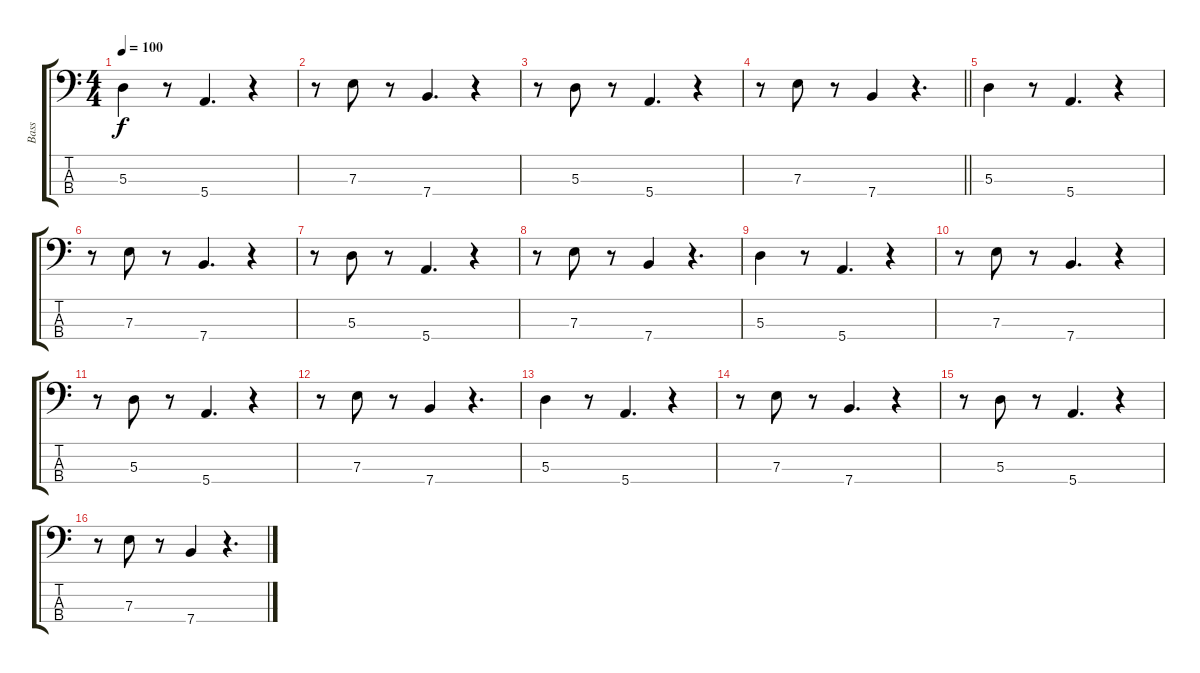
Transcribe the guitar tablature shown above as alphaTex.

\track ("Bass" "Bass") {instrument electricbassfinger}
\staff {score tabs}
\tuning (G2 D2 A1 E1) {hide}
\ts (4 4)
\tempo 100
\clef f4
\ks c
5.3.4{dy f} r.8 5.4.4{d} r.4 |
r.8 7.3.8 r.8 7.4.4{d} r.4 |
r.8 5.3.8 r.8 5.4.4{d} r.4 |
\barLineRight lightlight
r.8 7.3.8 r.8 7.4.4 r.4{d} |
5.3.4 r.8 5.4.4{d} r.4 |
r.8 7.3.8 r.8 7.4.4{d} r.4 |
r.8 5.3.8 r.8 5.4.4{d} r.4 |
r.8 7.3.8 r.8 7.4.4 r.4{d} |
5.3.4 r.8 5.4.4{d} r.4 |
r.8 7.3.8 r.8 7.4.4{d} r.4 |
r.8 5.3.8 r.8 5.4.4{d} r.4 |
r.8 7.3.8 r.8 7.4.4 r.4{d} |
5.3.4 r.8 5.4.4{d} r.4 |
r.8 7.3.8 r.8 7.4.4{d} r.4 |
r.8 5.3.8 r.8 5.4.4{d} r.4 |
r.8 7.3.8 r.8 7.4.4 r.4{d}
